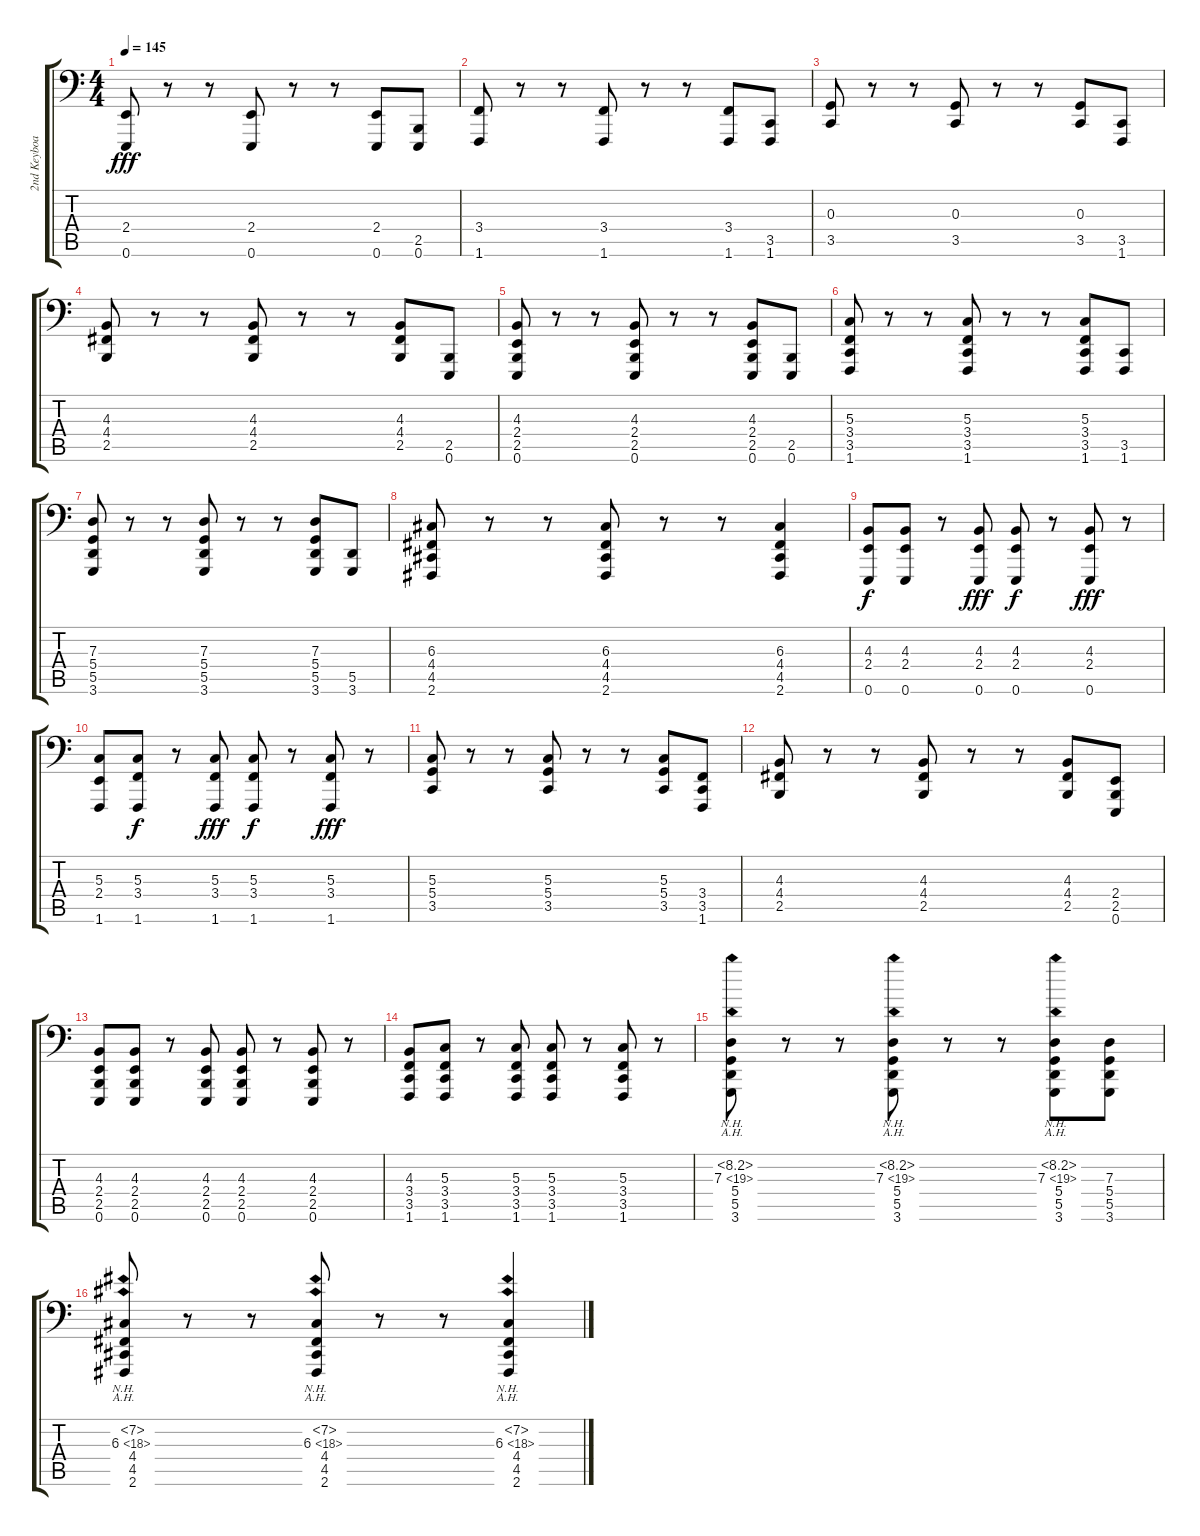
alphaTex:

\track ("2nd Keyboard Synth" "2nd Keyboa") {instrument choiraahs}
\staff {score tabs}
\tuning (E3 B2 G2 D2 A1 E1) {hide}
\ts (4 4)
\tempo 145
\clef f4
\ks c
(2.4 0.6).8{dy fff} r.8 r.8 (2.4 0.6).8 r.8 r.8 (2.4 0.6).8 (2.5 0.6).8 |
(3.4 1.6).8 r.8 r.8 (3.4 1.6).8 r.8 r.8 (3.4 1.6).8 (3.5 1.6).8 |
(0.3 3.5).8 r.8 r.8 (0.3 3.5).8 r.8 r.8 (0.3 3.5).8 (3.5 1.6).8 |
(4.3 4.4 2.5).8 r.8 r.8 (4.3 4.4 2.5).8 r.8 r.8 (4.3 4.4 2.5).8 (2.5 0.6).8 |
(4.3 2.4 2.5 0.6).8 r.8 r.8 (4.3 2.4 2.5 0.6).8 r.8 r.8 (4.3 2.4 2.5 0.6).8 (2.5 0.6).8 |
(5.3 3.4 3.5 1.6).8 r.8 r.8 (5.3 3.4 3.5 1.6).8 r.8 r.8 (5.3 3.4 3.5 1.6).8 (3.5 1.6).8 |
(7.3 5.4 5.5 3.6).8 r.8 r.8 (7.3 5.4 5.5 3.6).8 r.8 r.8 (7.3 5.4 5.5 3.6).8 (5.5 3.6).8 |
(6.3 4.4 4.5 2.6).8 r.8 r.8 (6.3 4.4 4.5 2.6).8 r.8 r.8 (6.3 4.4 4.5 2.6).4 |
(4.3 2.4 0.6).8{dy f} (4.3 2.4 0.6).8 r.8 (4.3 2.4 0.6).8{dy fff} (4.3 2.4 0.6).8{dy f} r.8 (4.3 2.4 0.6).8{dy fff} r.8 |
(5.3 2.4 1.6).8 (5.3 3.4 1.6).8{dy f} r.8 (5.3 3.4 1.6).8{dy fff} (5.3 3.4 1.6).8{dy f} r.8 (5.3 3.4 1.6).8{dy fff} r.8 |
(5.3 5.4 3.5).8 r.8 r.8 (5.3 5.4 3.5).8 r.8 r.8 (5.3 5.4 3.5).8 (3.4 3.5 1.6).8 |
(4.3 4.4 2.5).8 r.8 r.8 (4.3 4.4 2.5).8 r.8 r.8 (4.3 4.4 2.5).8 (2.4 2.5 0.6).8 |
(4.3 2.4 2.5 0.6).8 (4.3 2.4 2.5 0.6).8 r.8 (4.3 2.4 2.5 0.6).8 (4.3 2.4 2.5 0.6).8 r.8 (4.3 2.4 2.5 0.6).8 r.8 |
(4.3 3.4 3.5 1.6).8 (5.3 3.4 3.5 1.6).8 r.8 (5.3 3.4 3.5 1.6).8 (5.3 3.4 3.5 1.6).8 r.8 (5.3 3.4 3.5 1.6).8 r.8 |
(8.2{nh} 7.3{ah 12} 5.4 5.5 3.6).8 r.8 r.8 (8.2{nh} 7.3{ah 12} 5.4 5.5 3.6).8 r.8 r.8 (8.2{nh} 7.3{ah 12} 5.4 5.5 3.6).8 (7.3 5.4 5.5 3.6).8 |
(7.2{nh} 6.3{ah 12} 4.4 4.5 2.6).8 r.8 r.8 (7.2{nh} 6.3{ah 12} 4.4 4.5 2.6).8 r.8 r.8 (7.2{nh} 6.3{ah 12} 4.4 4.5 2.6).4
